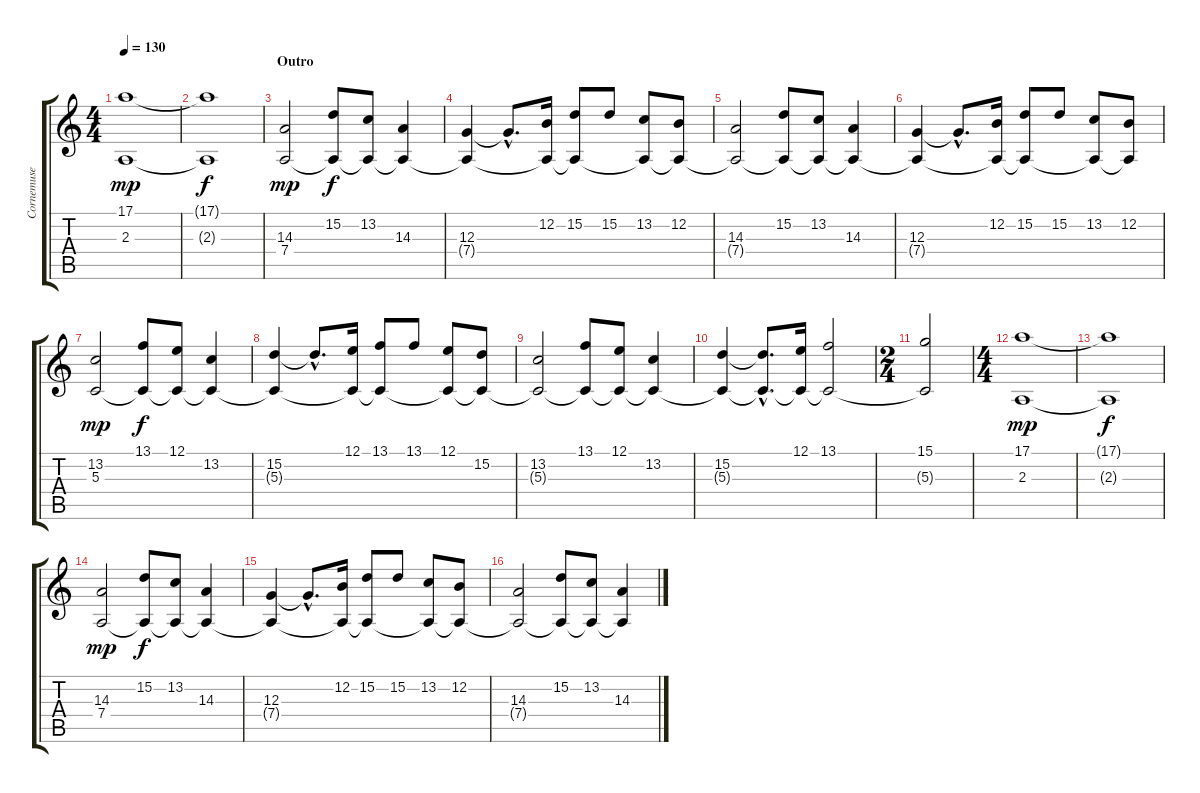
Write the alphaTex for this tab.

\track ("Cornemuse" "Cornemuse") {instrument bagpipe}
\staff {score tabs}
\tuning (E4 B3 G3 D3 A2 E2) {hide}
\ts (4 4)
\tempo 130
\clef g2
\ks c
(17.1 2.3).1{dy mp volume 13} |
(17.1{t} 2.3{t}).1{dy f} |
\section ("" "Outro")
(14.3 7.4).2{dy mp} (15.2 7.4{t}).8{dy f} (13.2 7.4{t}).8 (14.3 7.4{t}).4 |
(12.3 7.4{t}).4 12.3{hac t}.8{d} (12.2 7.4{t}).16 (15.2 7.4{t}).8 15.2.8 (13.2 7.4{t}).8 (12.2 7.4{t}).8 |
(14.3 7.4{t}).2 (15.2 7.4{t}).8 (13.2 7.4{t}).8 (14.3 7.4{t}).4 |
(12.3 7.4{t}).4 12.3{hac t}.8{d} (12.2 7.4{t}).16 (15.2 7.4{t}).8 15.2.8 (13.2 7.4{t}).8 (12.2 7.4{t}).8 |
(13.2 5.3).2{dy mp} (13.1 5.3{t}).8{dy f} (12.1 5.3{t}).8 (13.2 5.3{t}).4 |
(15.2 5.3{t}).4 15.2{hac t}.8{d} (12.1 5.3{t}).16 (13.1 5.3{t}).8 13.1.8 (12.1 5.3{t}).8 (15.2 5.3{t}).8 |
(13.2 5.3{t}).2 (13.1 5.3{t}).8 (12.1 5.3{t}).8 (13.2 5.3{t}).4 |
(15.2 5.3{t}).4 (15.2{hac t} 5.3{hac t}).8{d} (12.1 5.3{t}).16 (13.1 5.3{t}).2 |
\ts (2 4)
(15.1 5.3{t}).2 |
\ts (4 4)
(17.1 2.3).1{dy mp} |
(17.1{t} 2.3{t}).1{dy f} |
(14.3 7.4).2{dy mp} (15.2 7.4{t}).8{dy f} (13.2 7.4{t}).8 (14.3 7.4{t}).4 |
(12.3 7.4{t}).4 12.3{hac t}.8{d} (12.2 7.4{t}).16 (15.2 7.4{t}).8 15.2.8 (13.2 7.4{t}).8 (12.2 7.4{t}).8 |
(14.3 7.4{t}).2 (15.2 7.4{t}).8 (13.2 7.4{t}).8 (14.3 7.4{t}).4
